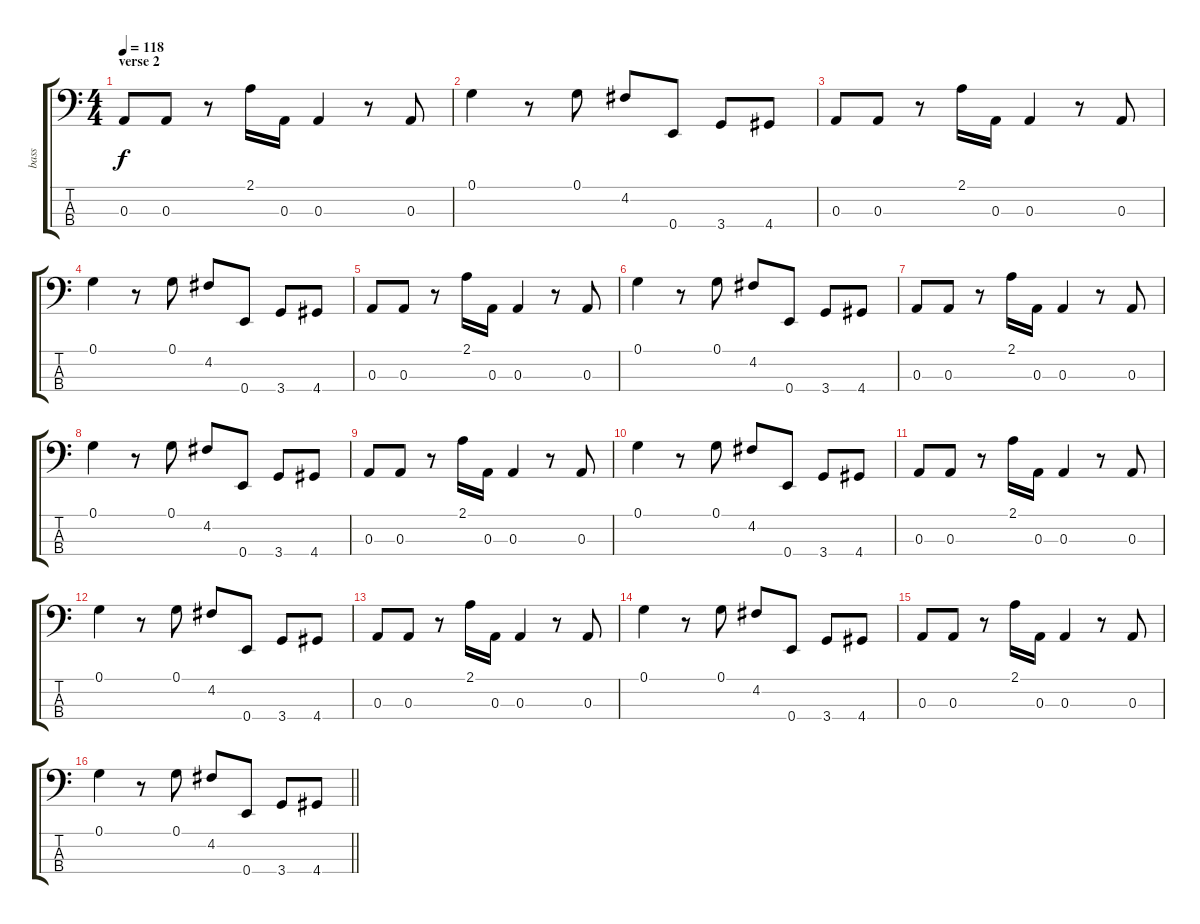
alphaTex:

\track ("bass" "bass") {instrument electricbassfinger}
\staff {score tabs}
\tuning (G2 D2 A1 E1) {hide}
\ts (4 4)
\section ("" "verse 2")
\tempo 118
\clef f4
\ks c
0.3.8{dy f} 0.3.8 r.8 2.1.16 0.3.16 0.3.4 r.8 0.3.8 |
0.1.4 r.8 0.1.8 4.2.8 0.4.8 3.4.8 4.4.8 |
0.3.8 0.3.8 r.8 2.1.16 0.3.16 0.3.4 r.8 0.3.8 |
0.1.4 r.8 0.1.8 4.2.8 0.4.8 3.4.8 4.4.8 |
0.3.8 0.3.8 r.8 2.1.16 0.3.16 0.3.4 r.8 0.3.8 |
0.1.4 r.8 0.1.8 4.2.8 0.4.8 3.4.8 4.4.8 |
0.3.8 0.3.8 r.8 2.1.16 0.3.16 0.3.4 r.8 0.3.8 |
0.1.4 r.8 0.1.8 4.2.8 0.4.8 3.4.8 4.4.8 |
0.3.8 0.3.8 r.8 2.1.16 0.3.16 0.3.4 r.8 0.3.8 |
0.1.4 r.8 0.1.8 4.2.8 0.4.8 3.4.8 4.4.8 |
0.3.8 0.3.8 r.8 2.1.16 0.3.16 0.3.4 r.8 0.3.8 |
0.1.4 r.8 0.1.8 4.2.8 0.4.8 3.4.8 4.4.8 |
0.3.8 0.3.8 r.8 2.1.16 0.3.16 0.3.4 r.8 0.3.8 |
0.1.4 r.8 0.1.8 4.2.8 0.4.8 3.4.8 4.4.8 |
0.3.8 0.3.8 r.8 2.1.16 0.3.16 0.3.4 r.8 0.3.8 |
\barLineRight lightlight
0.1.4 r.8 0.1.8 4.2.8 0.4.8 3.4.8 4.4.8
